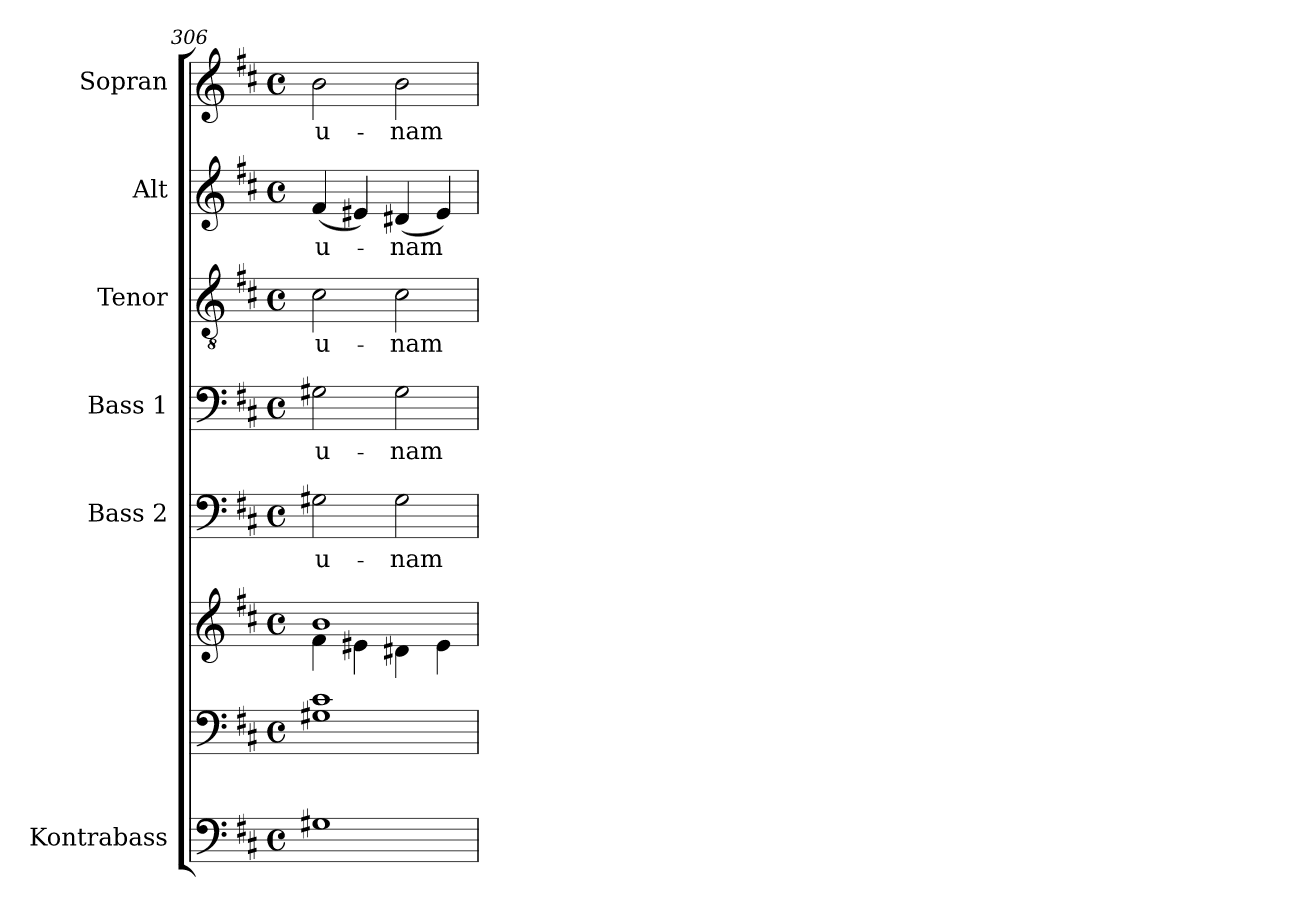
**kern	**kern	**kern	**kern	**text	**kern	**text	**kern	**text	**kern	**text	**kern	**text
*part7	*part6	*part6	*part5	*part5	*part4	*part4	*part3	*part3	*part2	*part2	*part1	*part1
*staff8	*staff7	*staff6	*staff5	*staff5	*staff4	*staff4	*staff3	*staff3	*staff2	*staff2	*staff1	*staff1
*I"Kontrabass	*	*	*I"Bass 2	*	*I"Bass 1	*	*I"Tenor	*	*I"Alt	*	*I"Sopran	*
*I'Kb.	*	*	*I'B. 2	*	*I'B. 1	*	*I'T.	*	*I'A.	*	*I'S.	*
*clefF4	*clefF4	*clefG2	*clefF4	*	*clefF4	*	*clefGv2	*	*clefG2	*	*clefG2	*
*ITrd7c12	*	*	*	*	*	*	*	*	*	*	*	*
*k[f#c#]	*k[f#c#]	*k[f#c#]	*k[f#c#]	*	*k[f#c#]	*	*k[f#c#]	*	*k[f#c#]	*	*k[f#c#]	*
*D:	*D:	*D:	*D:	*	*D:	*	*D:	*	*D:	*	*D:	*
*M4/4	*M4/4	*M4/4	*M4/4	*	*M4/4	*	*M4/4	*	*M4/4	*	*M4/4	*
*met(c)	*met(c)	*met(c)	*met(c)	*	*met(c)	*	*met(c)	*	*met(c)	*	*met(c)	*
=306	=306	=306	=306	=306	=306	=306	=306	=306	=306	=306	=306	=306
*	*	*^	*	*	*	*	*	*	*	*	*	*
!	!	!	!	!	!LO:LY:b	!	!LO:LY:b	!	!LO:LY:b	!	!LO:LY:b	!	!LO:LY:b
1GG#X	1G#X 1c#	1b	4f#\	2G#X\	u-	2G#X\	u-	2c#\	u-	(<4f#/	u-	2b\	u-
.	.	.	4e#X\	.	.	.	.	.	.	4e#X/)	.	.	.
!	!	!	!	!	!LO:LY:b	!	!LO:LY:b	!	!LO:LY:b	!	!LO:LY:b	!	!LO:LY:b
.	.	.	4d#X\	2G#\	-nam	2G#\	-nam	2c#\	-nam	(<4d#X/	-nam	2b\	-nam
.	.	.	4e#\	.	.	.	.	.	.	4e#/)	.	.	.
*	*	*v	*v	*	*	*	*	*	*	*	*	*	*
=	=	=	=	=	=	=	=	=	=	=	=	=
*-	*-	*-	*-	*-	*-	*-	*-	*-	*-	*-	*-	*-
